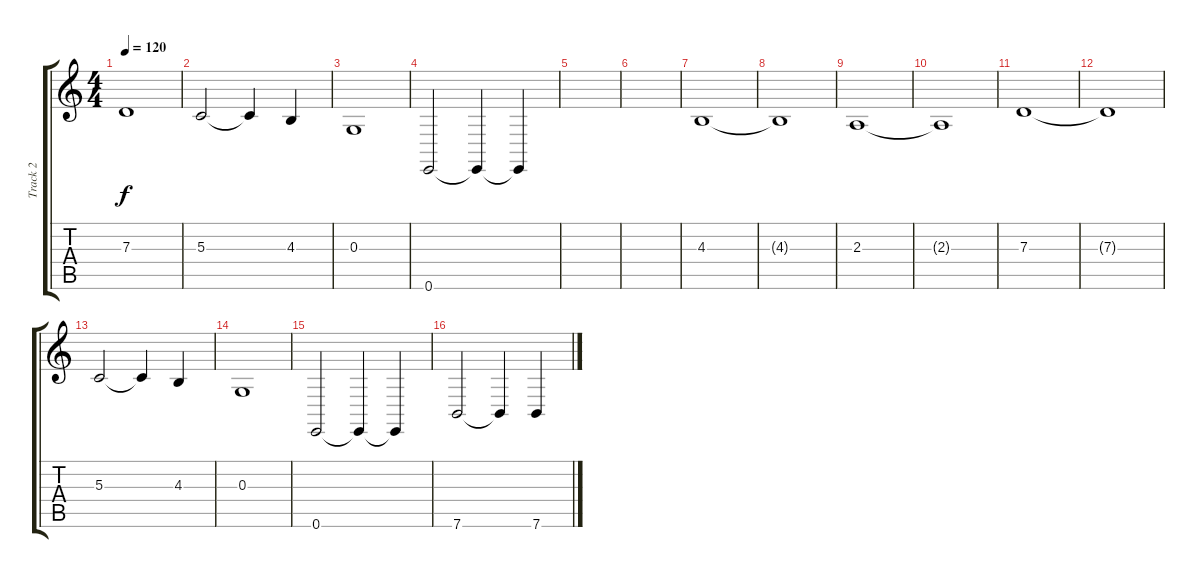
\track ("Track 2" "Track 2") {instrument stringensemble1}
\staff {score tabs}
\tuning (E4 B3 G3 D3 A2 E2) {hide}
\ts (4 4)
\tempo 120
\clef g2
\ks c
7.3{t}.1{dy f} |
5.3.2 5.3{t}.4 4.3.4 |
0.3.1 |
0.6.2 0.6{t}.4 0.6{t}.4 |
|
|
4.3.1 |
4.3{t}.1 |
2.3.1 |
2.3{t}.1 |
7.3.1 |
7.3{t}.1 |
5.3.2 5.3{t}.4 4.3.4 |
0.3.1 |
0.6.2 0.6{t}.4 0.6{t}.4 |
7.6.2 7.6{t}.4 7.6.4
